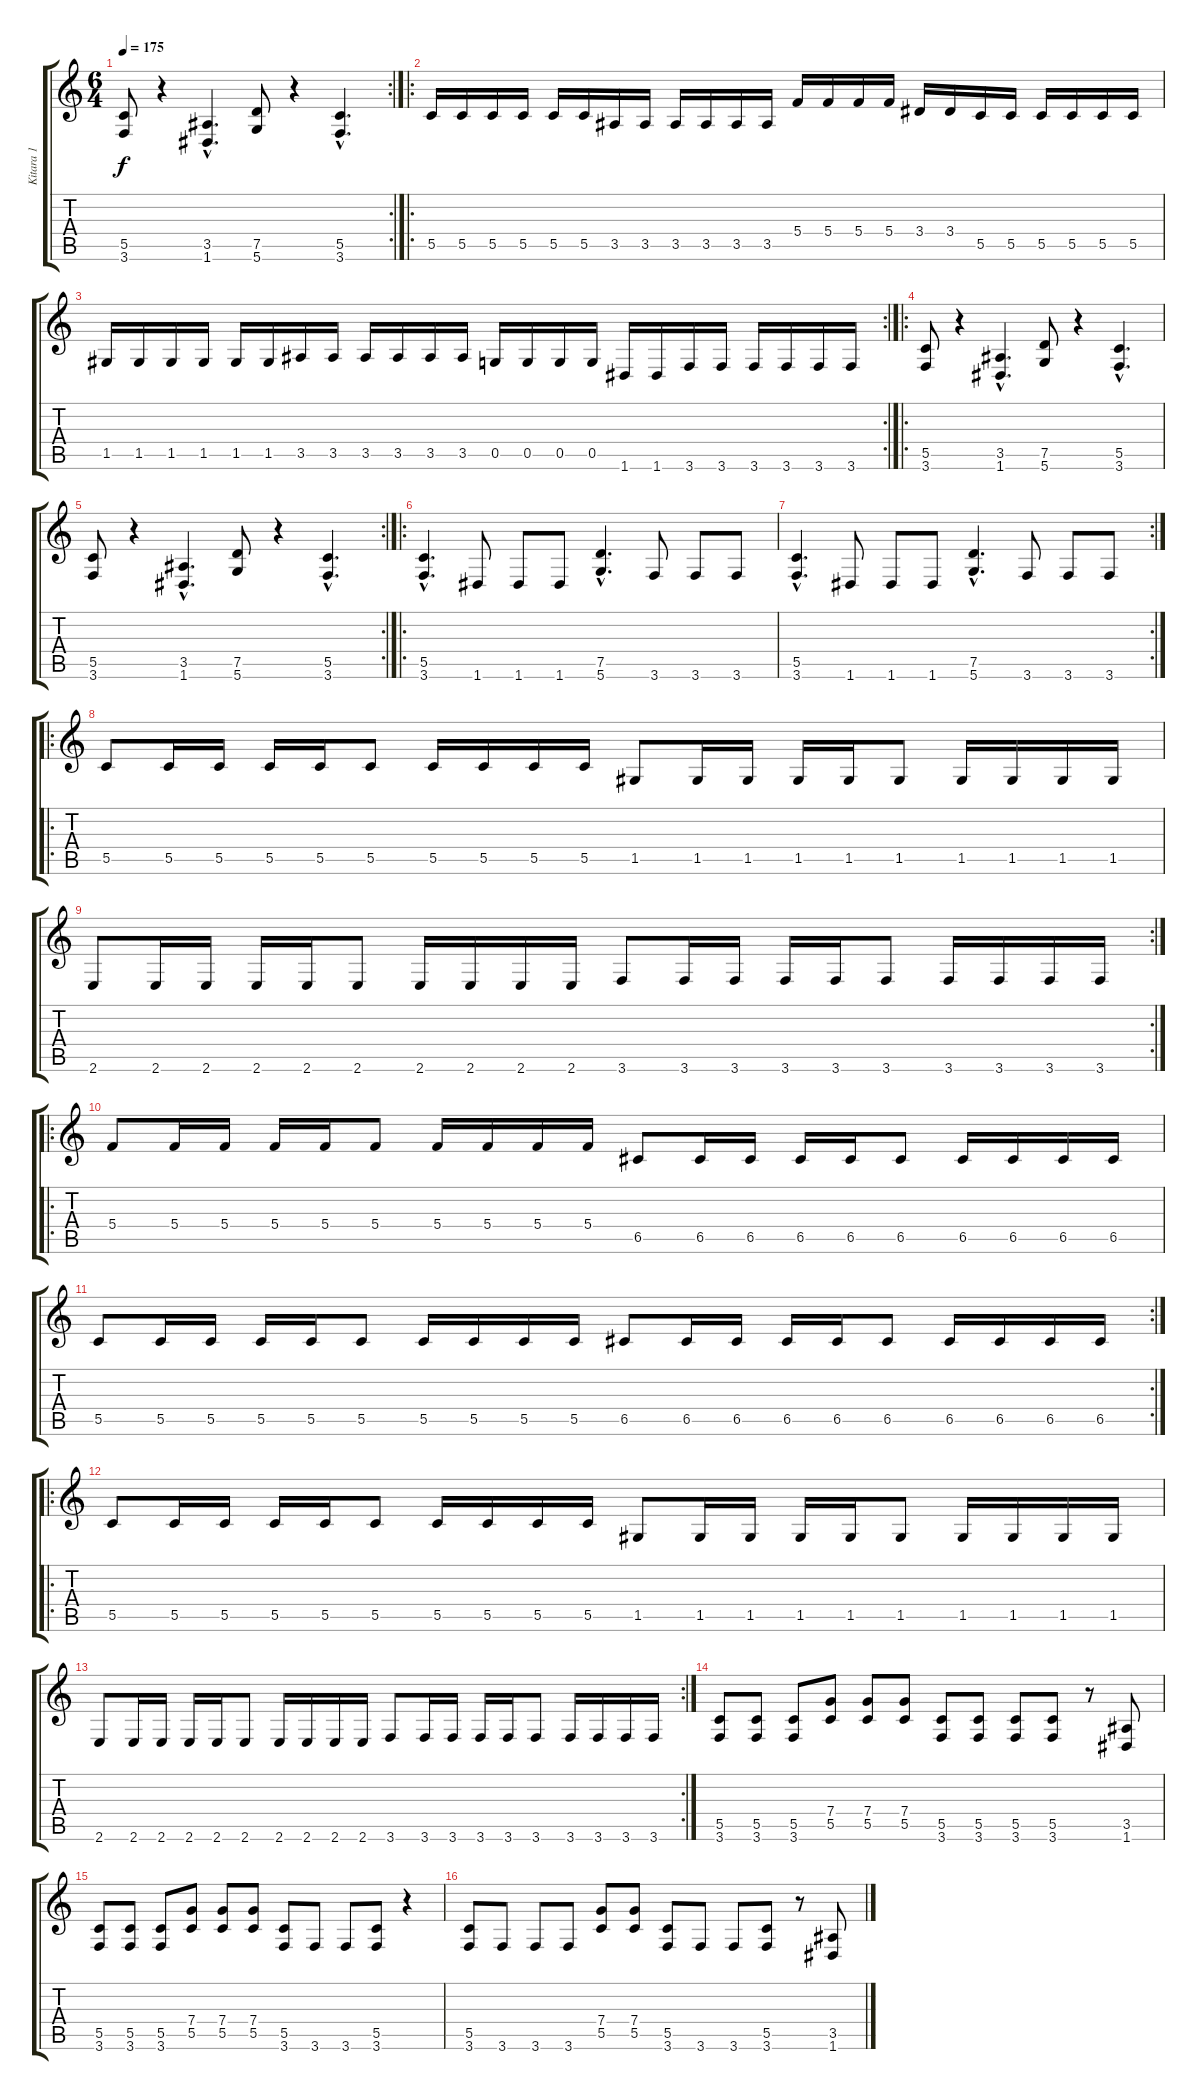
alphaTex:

\track ("Kitara 1" "Kitara 1") {instrument distortionguitar}
\staff {score tabs}
\tuning (D4 A3 F3 C3 G2 D2) {hide}
\rc 2
\ts (6 4)
\tempo 175
\clef g2
\ks c
(5.5 3.6).8{dy f} r.4 (3.5{hac} 1.6{hac}).4{d} (7.5 5.6).8 r.4 (5.5{hac} 3.6{hac}).4{d} |
\ro
5.5.16 5.5.16 5.5.16 5.5.16 5.5.16 5.5.16 3.5.16 3.5.16 3.5.16 3.5.16 3.5.16 3.5.16 5.4.16 5.4.16 5.4.16 5.4.16 3.4.16 3.4.16 5.5.16 5.5.16 5.5.16 5.5.16 5.5.16 5.5.16 |
\rc 2
1.5.16 1.5.16 1.5.16 1.5.16 1.5.16 1.5.16 3.5.16 3.5.16 3.5.16 3.5.16 3.5.16 3.5.16 0.5.16 0.5.16 0.5.16 0.5.16 1.6.16 1.6.16 3.6.16 3.6.16 3.6.16 3.6.16 3.6.16 3.6.16 |
\ro
(5.5 3.6).8 r.4 (3.5{hac} 1.6{hac}).4{d} (7.5 5.6).8 r.4 (5.5{hac} 3.6{hac}).4{d} |
\rc 2
(5.5 3.6).8 r.4 (3.5{hac} 1.6{hac}).4{d} (7.5 5.6).8 r.4 (5.5{hac} 3.6{hac}).4{d} |
\ro
(5.5{hac} 3.6{hac}).4{d} 1.6.8 1.6.8 1.6.8 (7.5{hac} 5.6{hac}).4{d} 3.6.8 3.6.8 3.6.8 |
\rc 2
(5.5{hac} 3.6{hac}).4{d} 1.6.8 1.6.8 1.6.8 (7.5{hac} 5.6{hac}).4{d} 3.6.8 3.6.8 3.6.8 |
\ro
5.5.8 5.5.16 5.5.16 5.5.16 5.5.16 5.5.8 5.5.16 5.5.16 5.5.16 5.5.16 1.5.8 1.5.16 1.5.16 1.5.16 1.5.16 1.5.8 1.5.16 1.5.16 1.5.16 1.5.16 |
\rc 2
2.6.8 2.6.16 2.6.16 2.6.16 2.6.16 2.6.8 2.6.16 2.6.16 2.6.16 2.6.16 3.6.8 3.6.16 3.6.16 3.6.16 3.6.16 3.6.8 3.6.16 3.6.16 3.6.16 3.6.16 |
\ro
5.4.8 5.4.16 5.4.16 5.4.16 5.4.16 5.4.8 5.4.16 5.4.16 5.4.16 5.4.16 6.5.8 6.5.16 6.5.16 6.5.16 6.5.16 6.5.8 6.5.16 6.5.16 6.5.16 6.5.16 |
\rc 2
5.5.8 5.5.16 5.5.16 5.5.16 5.5.16 5.5.8 5.5.16 5.5.16 5.5.16 5.5.16 6.5.8 6.5.16 6.5.16 6.5.16 6.5.16 6.5.8 6.5.16 6.5.16 6.5.16 6.5.16 |
\ro
5.5.8 5.5.16 5.5.16 5.5.16 5.5.16 5.5.8 5.5.16 5.5.16 5.5.16 5.5.16 1.5.8 1.5.16 1.5.16 1.5.16 1.5.16 1.5.8 1.5.16 1.5.16 1.5.16 1.5.16 |
\rc 2
2.6.8 2.6.16 2.6.16 2.6.16 2.6.16 2.6.8 2.6.16 2.6.16 2.6.16 2.6.16 3.6.8 3.6.16 3.6.16 3.6.16 3.6.16 3.6.8 3.6.16 3.6.16 3.6.16 3.6.16 |
(5.5 3.6).8 (5.5 3.6).8 (5.5 3.6).8 (7.4 5.5).8 (7.4 5.5).8 (7.4 5.5).8 (5.5 3.6).8 (5.5 3.6).8 (5.5 3.6).8 (5.5 3.6).8 r.8 (3.5 1.6).8 |
(5.5 3.6).8 (5.5 3.6).8 (5.5 3.6).8 (7.4 5.5).8 (7.4 5.5).8 (7.4 5.5).8 (5.5 3.6).8 3.6.8 3.6.8 (5.5 3.6).8 r.4 |
(5.5 3.6).8 3.6.8 3.6.8 3.6.8 (7.4 5.5).8 (7.4 5.5).8 (5.5 3.6).8 3.6.8 3.6.8 (5.5 3.6).8 r.8 (3.5 1.6).8
